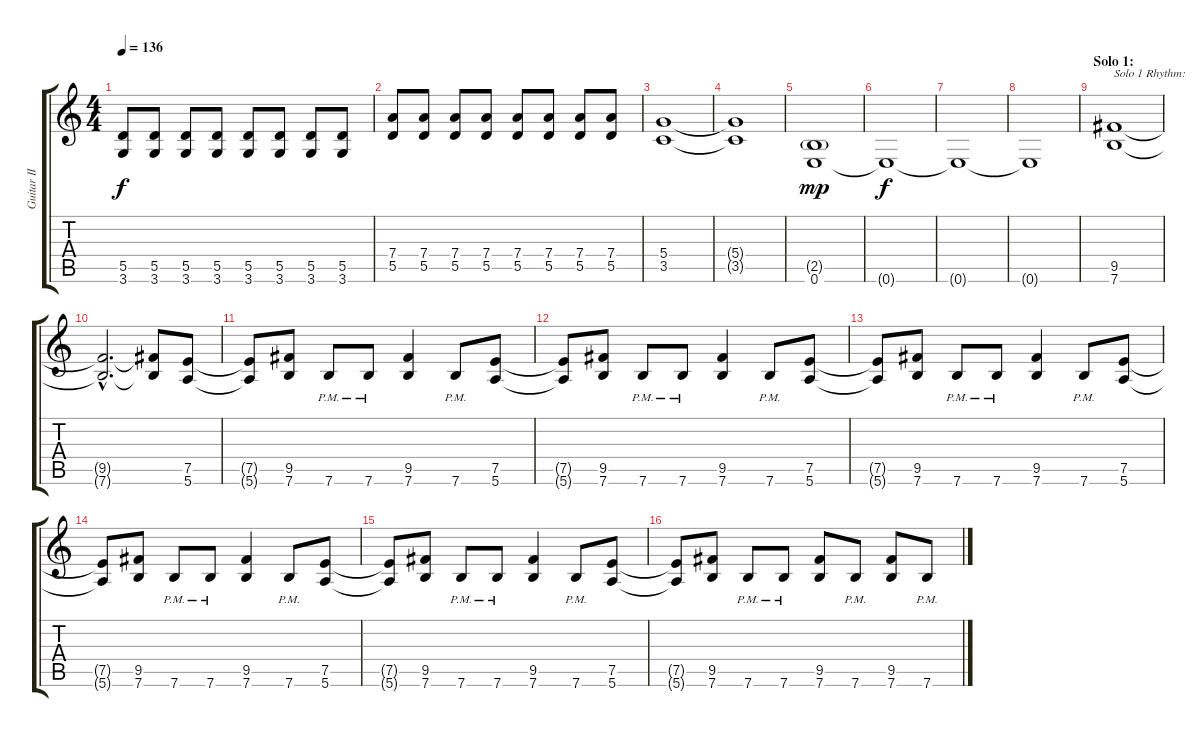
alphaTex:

\track ("Guitar II" "Guitar II") {instrument distortionguitar}
\staff {score tabs}
\tuning (E4 B3 G3 D3 A2 E2) {hide}
\ts (4 4)
\tempo 136
\clef g2
\ks c
(5.5 3.6).8{dy f} (5.5 3.6).8 (5.5 3.6).8 (5.5 3.6).8 (5.5 3.6).8 (5.5 3.6).8 (5.5 3.6).8 (5.5 3.6).8 |
(7.4 5.5).8 (7.4 5.5).8 (7.4 5.5).8 (7.4 5.5).8 (7.4 5.5).8 (7.4 5.5).8 (7.4 5.5).8 (7.4 5.5).8 |
(5.4 3.5).1 |
(5.4{t} 3.5{t}).1 |
(2.5{g} 0.6).1{dy mp} |
0.6{t}.1{dy f} |
0.6{t}.1 |
0.6{t}.1 |
\section ("" "Solo 1:")
(9.5 7.6).1{txt "Solo 1 Rhythm:"} |
(9.5{hac t} 7.6{hac t}).2{d} (9.5{t} 7.6{t}).8 (7.5 5.6).8 |
(7.5{t} 5.6{t}).8 (9.5 7.6).8 7.6{pm}.8 7.6{pm}.8 (9.5 7.6).4 7.6{pm}.8 (7.5 5.6).8 |
(7.5{t} 5.6{t}).8 (9.5 7.6).8 7.6{pm}.8 7.6{pm}.8 (9.5 7.6).4 7.6{pm}.8 (7.5 5.6).8 |
(7.5{t} 5.6{t}).8 (9.5 7.6).8 7.6{pm}.8 7.6{pm}.8 (9.5 7.6).4 7.6{pm}.8 (7.5 5.6).8 |
(7.5{t} 5.6{t}).8 (9.5 7.6).8 7.6{pm}.8 7.6{pm}.8 (9.5 7.6).4 7.6{pm}.8 (7.5 5.6).8 |
(7.5{t} 5.6{t}).8 (9.5 7.6).8 7.6{pm}.8 7.6{pm}.8 (9.5 7.6).4 7.6{pm}.8 (7.5 5.6).8 |
(7.5{t} 5.6{t}).8 (9.5 7.6).8 7.6{pm}.8 7.6{pm}.8 (9.5 7.6).8 7.6{pm}.8 (9.5 7.6).8 7.6{pm}.8
